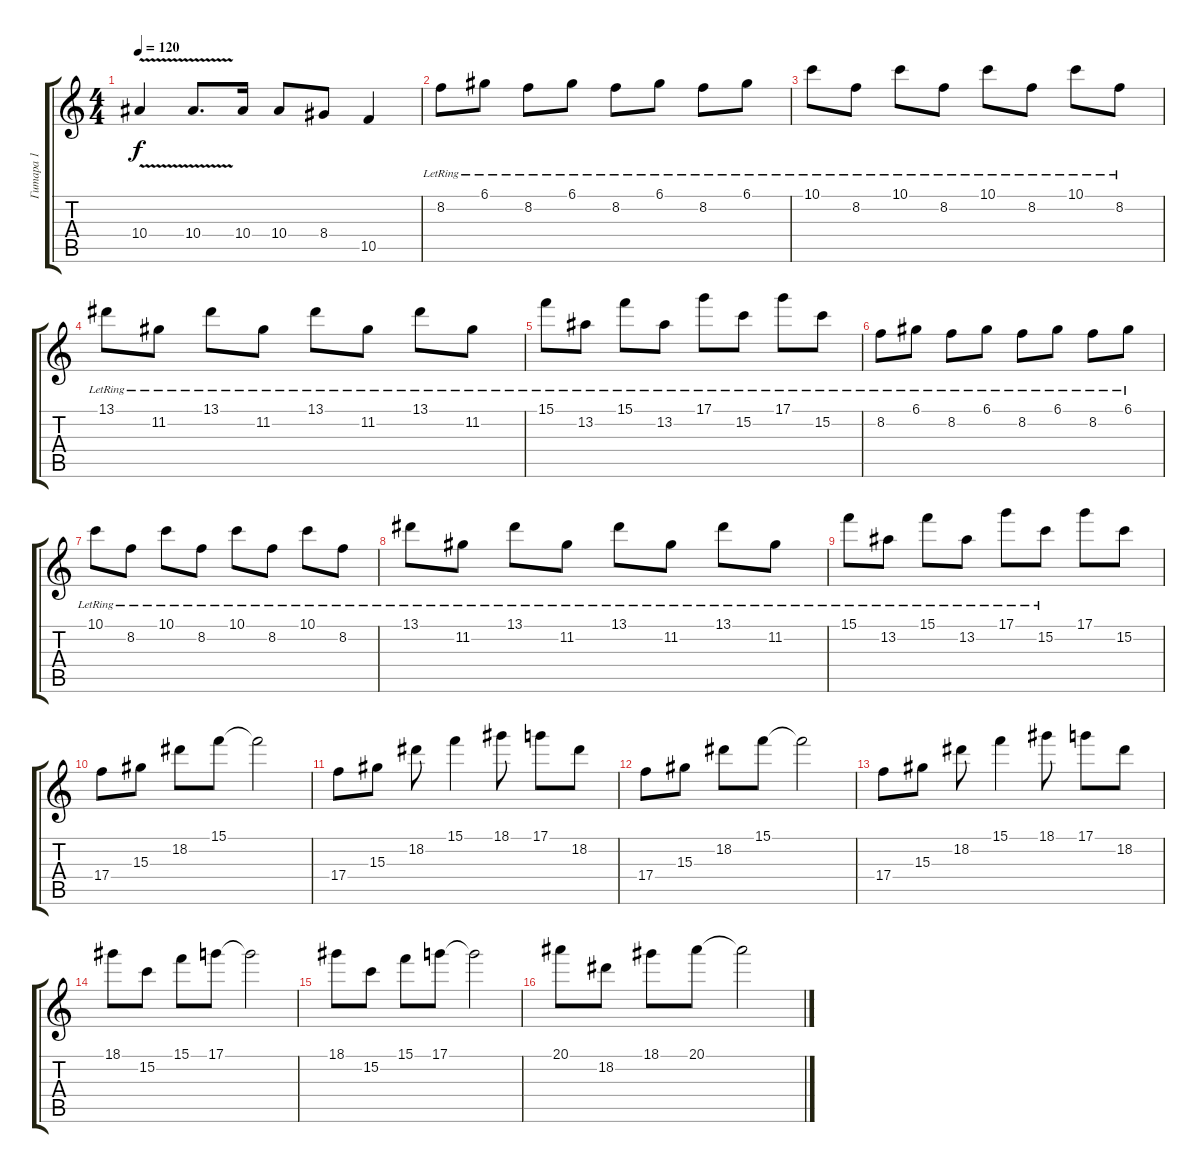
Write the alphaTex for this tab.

\track ("Гитара 1" "Гитара 1") {instrument overdrivenguitar}
\staff {score tabs}
\tuning (D4 A3 F3 C3 G2 D2) {hide}
\ts (4 4)
\tempo 120
\clef g2
\ks c
10.4{v}.4{dy f} 10.4{v}.8{d} 10.4.16 10.4.8 8.4.8 10.5.4 |
8.2{lr}.8{instrument electricguitarclean} 6.1{lr}.8 8.2{lr}.8 6.1{lr}.8 8.2{lr}.8 6.1{lr}.8 8.2{lr}.8 6.1{lr}.8 |
10.1{lr}.8 8.2{lr}.8 10.1{lr}.8 8.2{lr}.8 10.1{lr}.8 8.2{lr}.8 10.1{lr}.8 8.2{lr}.8 |
13.1{lr}.8 11.2{lr}.8 13.1{lr}.8 11.2{lr}.8 13.1{lr}.8 11.2{lr}.8 13.1{lr}.8 11.2{lr}.8 |
15.1{lr}.8 13.2{lr}.8 15.1{lr}.8 13.2{lr}.8 17.1{lr}.8 15.2{lr}.8 17.1{lr}.8 15.2{lr}.8 |
8.2{lr}.8 6.1{lr}.8 8.2{lr}.8 6.1{lr}.8 8.2{lr}.8 6.1{lr}.8 8.2{lr}.8 6.1{lr}.8 |
10.1{lr}.8 8.2{lr}.8 10.1{lr}.8 8.2{lr}.8 10.1{lr}.8 8.2{lr}.8 10.1{lr}.8 8.2{lr}.8 |
13.1{lr}.8 11.2{lr}.8 13.1{lr}.8 11.2{lr}.8 13.1{lr}.8 11.2{lr}.8 13.1{lr}.8 11.2{lr}.8 |
15.1{lr}.8 13.2{lr}.8 15.1{lr}.8 13.2{lr}.8 17.1{lr}.8 15.2{lr}.8 17.1.8 15.2.8 |
17.4.8{instrument overdrivenguitar} 15.3.8 18.2.8 15.1.8 15.1{t}.2 |
17.4.8 15.3.8 18.2.8 15.1.4 18.1.8 17.1.8 18.2.8 |
17.4.8 15.3.8 18.2.8 15.1.8 15.1{t}.2 |
17.4.8 15.3.8 18.2.8 15.1.4 18.1.8 17.1.8 18.2.8 |
18.1.8 15.2.8 15.1.8 17.1.8 17.1{t}.2 |
18.1.8 15.2.8 15.1.8 17.1.8 17.1{t}.2 |
20.1.8 18.2.8 18.1.8 20.1.8 20.1{t}.2
